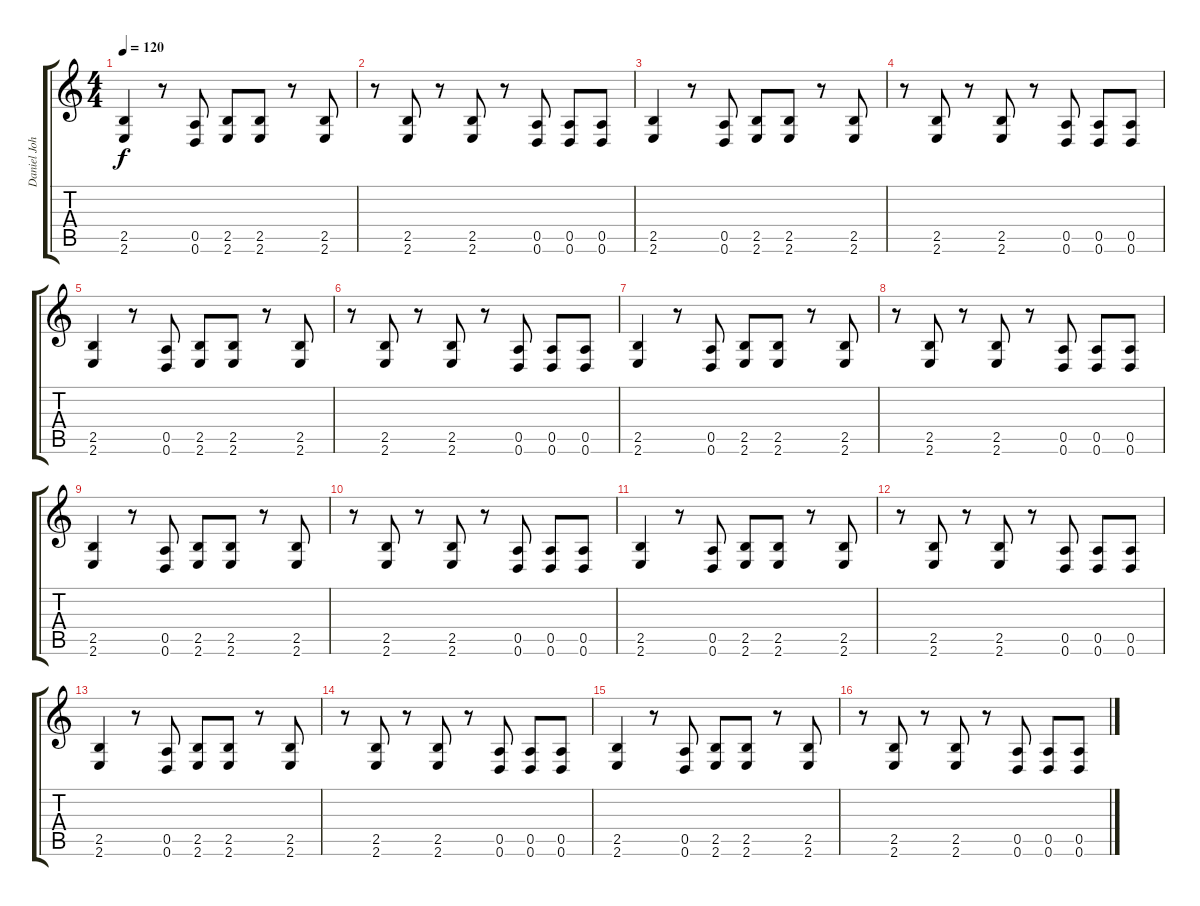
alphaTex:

\track ("Daniel Johns" "Daniel Joh") {instrument distortionguitar}
\staff {score tabs}
\tuning (E4 B3 G3 D3 A2 D2) {hide}
\ts (4 4)
\tempo 120
\clef g2
\ks c
(2.5 2.6).4{dy f instrument distortionguitar} r.8 (0.5 0.6).8 (2.5 2.6).8 (2.5 2.6).8 r.8 (2.5 2.6).8 |
r.8 (2.5 2.6).8 r.8 (2.5 2.6).8 r.8 (0.5 0.6).8 (0.5 0.6).8 (0.5 0.6).8 |
(2.5 2.6).4 r.8 (0.5 0.6).8 (2.5 2.6).8 (2.5 2.6).8 r.8 (2.5 2.6).8 |
r.8 (2.5 2.6).8 r.8 (2.5 2.6).8 r.8 (0.5 0.6).8 (0.5 0.6).8 (0.5 0.6).8 |
(2.5 2.6).4 r.8 (0.5 0.6).8 (2.5 2.6).8 (2.5 2.6).8 r.8 (2.5 2.6).8 |
r.8 (2.5 2.6).8 r.8 (2.5 2.6).8 r.8 (0.5 0.6).8 (0.5 0.6).8 (0.5 0.6).8 |
(2.5 2.6).4 r.8 (0.5 0.6).8 (2.5 2.6).8 (2.5 2.6).8 r.8 (2.5 2.6).8 |
r.8 (2.5 2.6).8 r.8 (2.5 2.6).8 r.8 (0.5 0.6).8 (0.5 0.6).8 (0.5 0.6).8 |
(2.5 2.6).4 r.8 (0.5 0.6).8 (2.5 2.6).8 (2.5 2.6).8 r.8 (2.5 2.6).8 |
r.8 (2.5 2.6).8 r.8 (2.5 2.6).8 r.8 (0.5 0.6).8 (0.5 0.6).8 (0.5 0.6).8 |
(2.5 2.6).4 r.8 (0.5 0.6).8 (2.5 2.6).8 (2.5 2.6).8 r.8 (2.5 2.6).8 |
r.8 (2.5 2.6).8 r.8 (2.5 2.6).8 r.8 (0.5 0.6).8 (0.5 0.6).8 (0.5 0.6).8 |
(2.5 2.6).4 r.8 (0.5 0.6).8 (2.5 2.6).8 (2.5 2.6).8 r.8 (2.5 2.6).8 |
r.8 (2.5 2.6).8 r.8 (2.5 2.6).8 r.8 (0.5 0.6).8 (0.5 0.6).8 (0.5 0.6).8 |
(2.5 2.6).4 r.8 (0.5 0.6).8 (2.5 2.6).8 (2.5 2.6).8 r.8 (2.5 2.6).8 |
r.8 (2.5 2.6).8 r.8 (2.5 2.6).8 r.8 (0.5 0.6).8 (0.5 0.6).8 (0.5 0.6).8
